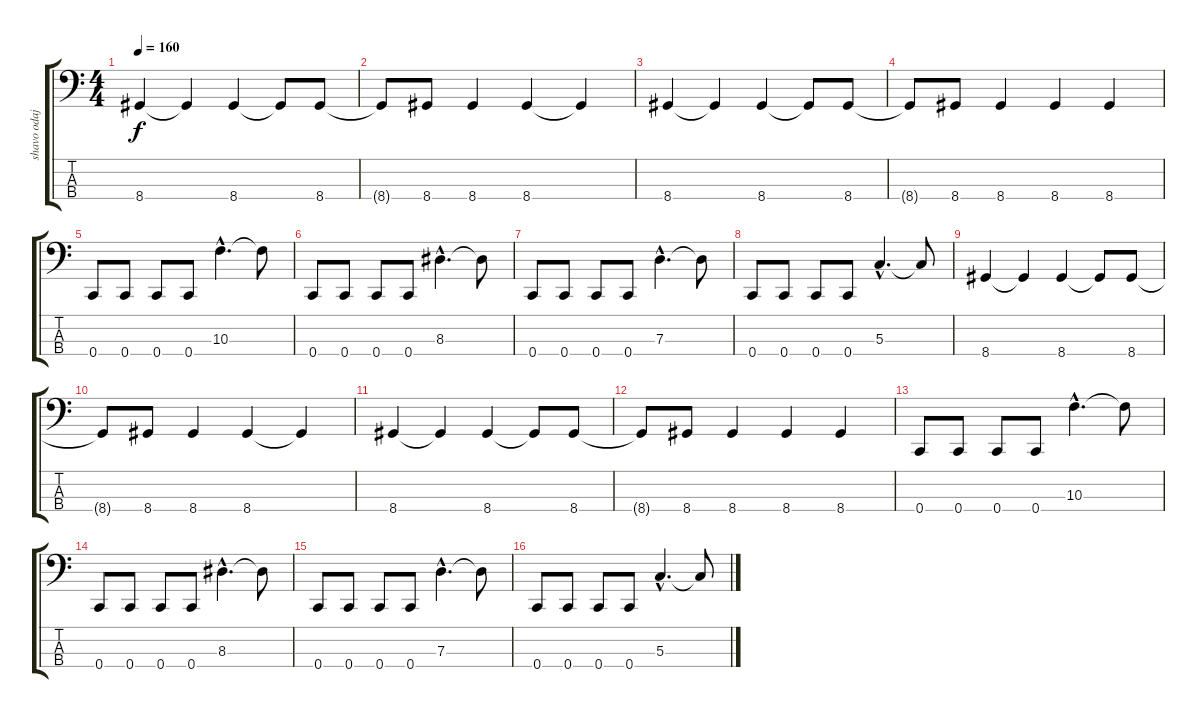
\track ("shavo odajian" "shavo odaj") {instrument electricbassfinger}
\staff {score tabs}
\tuning (F2 C2 G1 C1) {hide}
\ts (4 4)
\tempo 160
\clef f4
\ks c
8.4.4{dy f} 8.4{t}.4 8.4.4 8.4{t}.8 8.4.8 |
8.4{t}.8 8.4.8 8.4.4 8.4.4 8.4{t}.4 |
8.4.4 8.4{t}.4 8.4.4 8.4{t}.8 8.4.8 |
8.4{t}.8 8.4.8 8.4.4 8.4.4 8.4.4 |
0.4.8 0.4.8 0.4.8 0.4.8 10.3{hac}.4{d} 10.3{t}.8 |
0.4.8 0.4.8 0.4.8 0.4.8 8.3{hac}.4{d} 8.3{t}.8 |
0.4.8 0.4.8 0.4.8 0.4.8 7.3{hac}.4{d} 7.3{t}.8 |
0.4.8 0.4.8 0.4.8 0.4.8 5.3{hac}.4{d} 5.3{t}.8 |
8.4.4 8.4{t}.4 8.4.4 8.4{t}.8 8.4.8 |
8.4{t}.8 8.4.8 8.4.4 8.4.4 8.4{t}.4 |
8.4.4 8.4{t}.4 8.4.4 8.4{t}.8 8.4.8 |
8.4{t}.8 8.4.8 8.4.4 8.4.4 8.4.4 |
0.4.8 0.4.8 0.4.8 0.4.8 10.3{hac}.4{d} 10.3{t}.8 |
0.4.8 0.4.8 0.4.8 0.4.8 8.3{hac}.4{d} 8.3{t}.8 |
0.4.8 0.4.8 0.4.8 0.4.8 7.3{hac}.4{d} 7.3{t}.8 |
0.4.8 0.4.8 0.4.8 0.4.8 5.3{hac}.4{d} 5.3{t}.8
